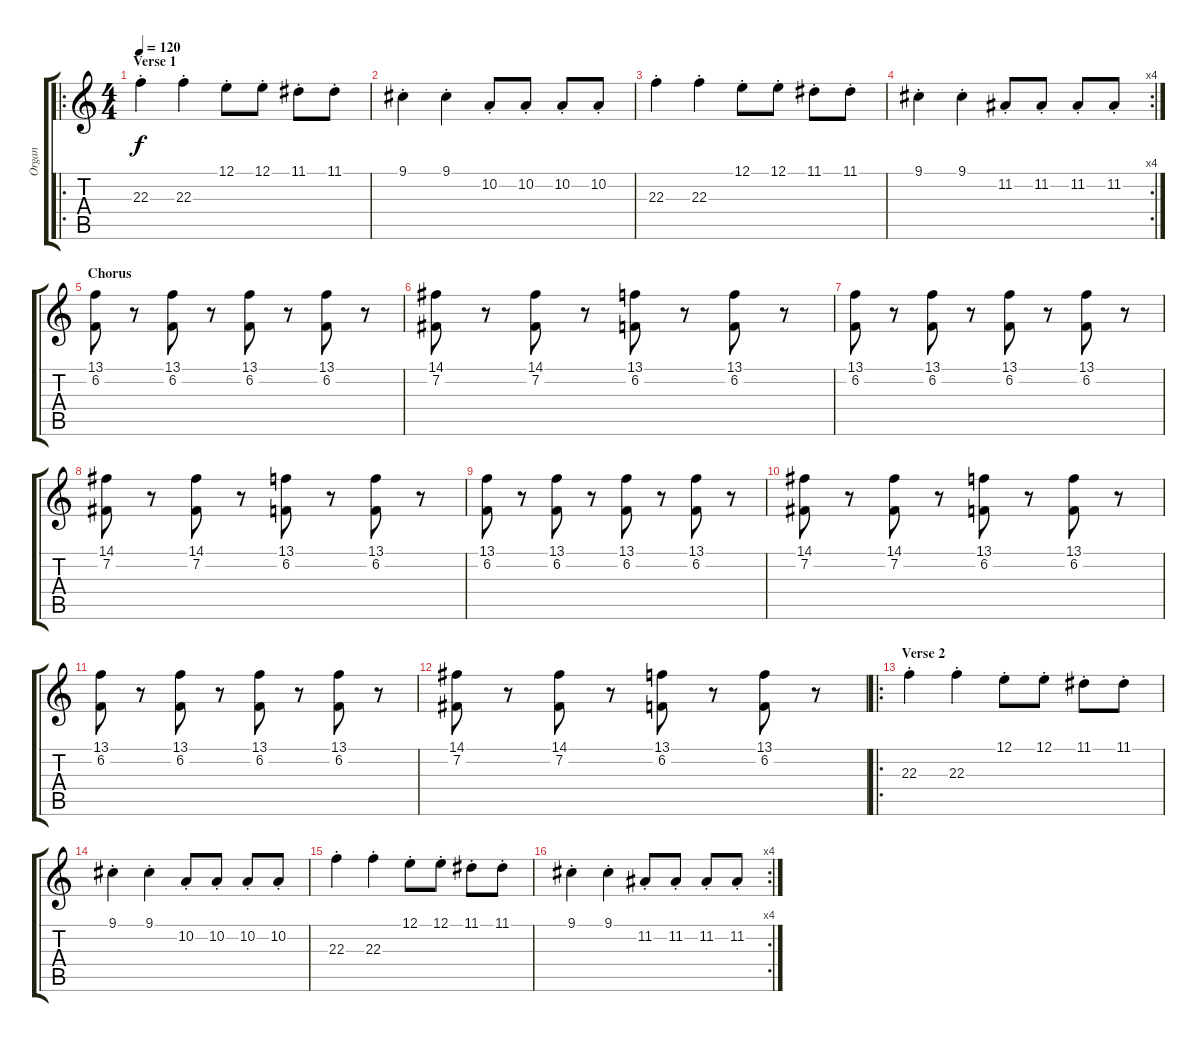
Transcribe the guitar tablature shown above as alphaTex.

\track ("Organ" "Organ") {instrument drawbarorgan}
\staff {score tabs}
\tuning (E4 B3 G3 D3 A2 D2) {hide}
\ro
\ts (4 4)
\section ("" "Verse 1")
\tempo 120
\clef g2
\ks c
22.3{st}.4{dy f} 22.3{st}.4 12.1{st}.8 12.1{st}.8 11.1{st}.8 11.1{st}.8 |
9.1{st}.4 9.1{st}.4 10.2{st}.8 10.2{st}.8 10.2{st}.8 10.2{st}.8 |
22.3{st}.4 22.3{st}.4 12.1{st}.8 12.1{st}.8 11.1{st}.8 11.1{st}.8 |
\rc 4
9.1{st}.4 9.1{st}.4 11.2{st}.8 11.2{st}.8 11.2{st}.8 11.2{st}.8 |
\section ("" "Chorus")
(13.1 6.2).8 r.8 (13.1 6.2).8 r.8 (13.1 6.2).8 r.8 (13.1 6.2).8 r.8 |
(14.1 7.2).8 r.8 (14.1 7.2).8 r.8 (13.1 6.2).8 r.8 (13.1 6.2).8 r.8 |
(13.1 6.2).8 r.8 (13.1 6.2).8 r.8 (13.1 6.2).8 r.8 (13.1 6.2).8 r.8 |
(14.1 7.2).8 r.8 (14.1 7.2).8 r.8 (13.1 6.2).8 r.8 (13.1 6.2).8 r.8 |
(13.1 6.2).8 r.8 (13.1 6.2).8 r.8 (13.1 6.2).8 r.8 (13.1 6.2).8 r.8 |
(14.1 7.2).8 r.8 (14.1 7.2).8 r.8 (13.1 6.2).8 r.8 (13.1 6.2).8 r.8 |
(13.1 6.2).8 r.8 (13.1 6.2).8 r.8 (13.1 6.2).8 r.8 (13.1 6.2).8 r.8 |
(14.1 7.2).8 r.8 (14.1 7.2).8 r.8 (13.1 6.2).8 r.8 (13.1 6.2).8 r.8 |
\ro
\section ("" "Verse 2")
22.3{st}.4 22.3{st}.4 12.1{st}.8 12.1{st}.8 11.1{st}.8 11.1{st}.8 |
9.1{st}.4 9.1{st}.4 10.2{st}.8 10.2{st}.8 10.2{st}.8 10.2{st}.8 |
22.3{st}.4 22.3{st}.4 12.1{st}.8 12.1{st}.8 11.1{st}.8 11.1{st}.8 |
\rc 4
9.1{st}.4 9.1{st}.4 11.2{st}.8 11.2{st}.8 11.2{st}.8 11.2{st}.8
